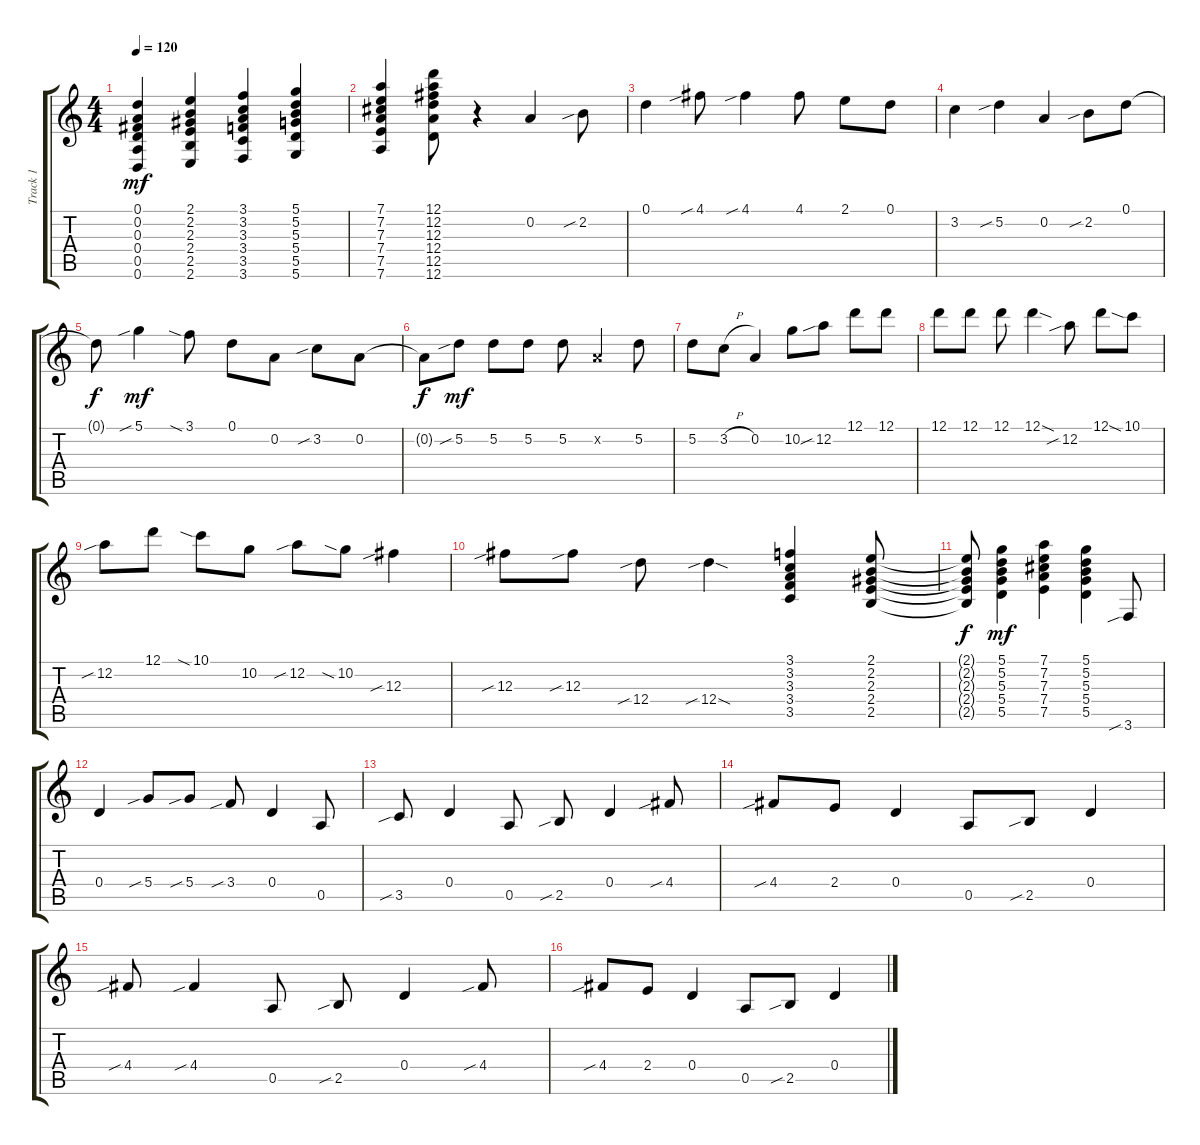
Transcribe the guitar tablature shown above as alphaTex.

\track ("Track 1" "Track 1") {instrument acousticguitarsteel}
\staff {score tabs}
\tuning (D4 A3 Gb3 D3 A2 D2) {hide}
\ts (4 4)
\tempo 120
\clef g2
\ks c
(0.1 0.2 0.3 0.4 0.5 0.6).4{dy mf instrument acousticguitarsteel} (2.1 2.2 2.3 2.4 2.5 2.6).4 (3.1 3.2 3.3 3.4 3.5 3.6).4 (5.1 5.2 5.3 5.4 5.5 5.6).4 |
(7.1 7.2 7.3 7.4 7.5 7.6).4 (12.1 12.2 12.3 12.4 12.5 12.6).8 r.4 0.2.4 2.2{sib}.8 |
0.1.4 4.1{sib}.8 4.1{sib}.4 4.1.8 2.1.8 0.1.8 |
3.2.4 5.2{sib}.4 0.2.4 2.2{sib}.8 0.1.8 |
0.1{t}.8{dy f} 5.1{sib}.4{dy mf} 3.1{sia}.8 0.1.8 0.2.8 3.2{sib}.8 0.2.8 |
0.2{t}.8{dy f} 5.2{sib}.8{dy mf} 5.2.8 5.2.8 5.2.8 0.2{x}.4 5.2.8 |
5.2.8 3.2{h}.8 0.2.4 10.2.8 12.2{sib}.8 12.1.8 12.1.8 |
12.1.8 12.1.8 12.1.8 12.1{sod}.4 12.2{sib}.8 12.1.8 10.1{sia}.8 |
12.2{sib}.8 12.1.8 10.1{sia}.8 10.2.8 12.2{sib}.8 10.2{sia}.8 12.3{sib}.4 |
12.3{sib}.8 12.3{sib}.8 12.4{sib}.8 12.4{sib sod}.4 (3.1 3.2 3.3 3.4 3.5).4 (2.1 2.2 2.3 2.4 2.5).8 |
(2.1{t} 2.2{t} 2.3{t} 2.4{t} 2.5{t}).8{dy f} (5.1 5.2 5.3 5.4 5.5).4{dy mf} (7.1 7.2 7.3 7.4 7.5).4 (5.1 5.2 5.3 5.4 5.5).4 3.6{sib}.8 |
0.4.4 5.4{sib}.8 5.4{sib}.8 3.4{sib}.8 0.4.4 0.5.8 |
3.5{sib}.8 0.4.4 0.5.8 2.5{sib}.8 0.4.4 4.4{sib}.8 |
4.4{sib}.8 2.4.8 0.4.4 0.5.8 2.5{sib}.8 0.4.4 |
4.4{sib}.8 4.4{sib}.4 0.5.8 2.5{sib}.8 0.4.4 4.4{sib}.8 |
4.4{sib}.8 2.4.8 0.4.4 0.5.8 2.5{sib}.8 0.4.4
